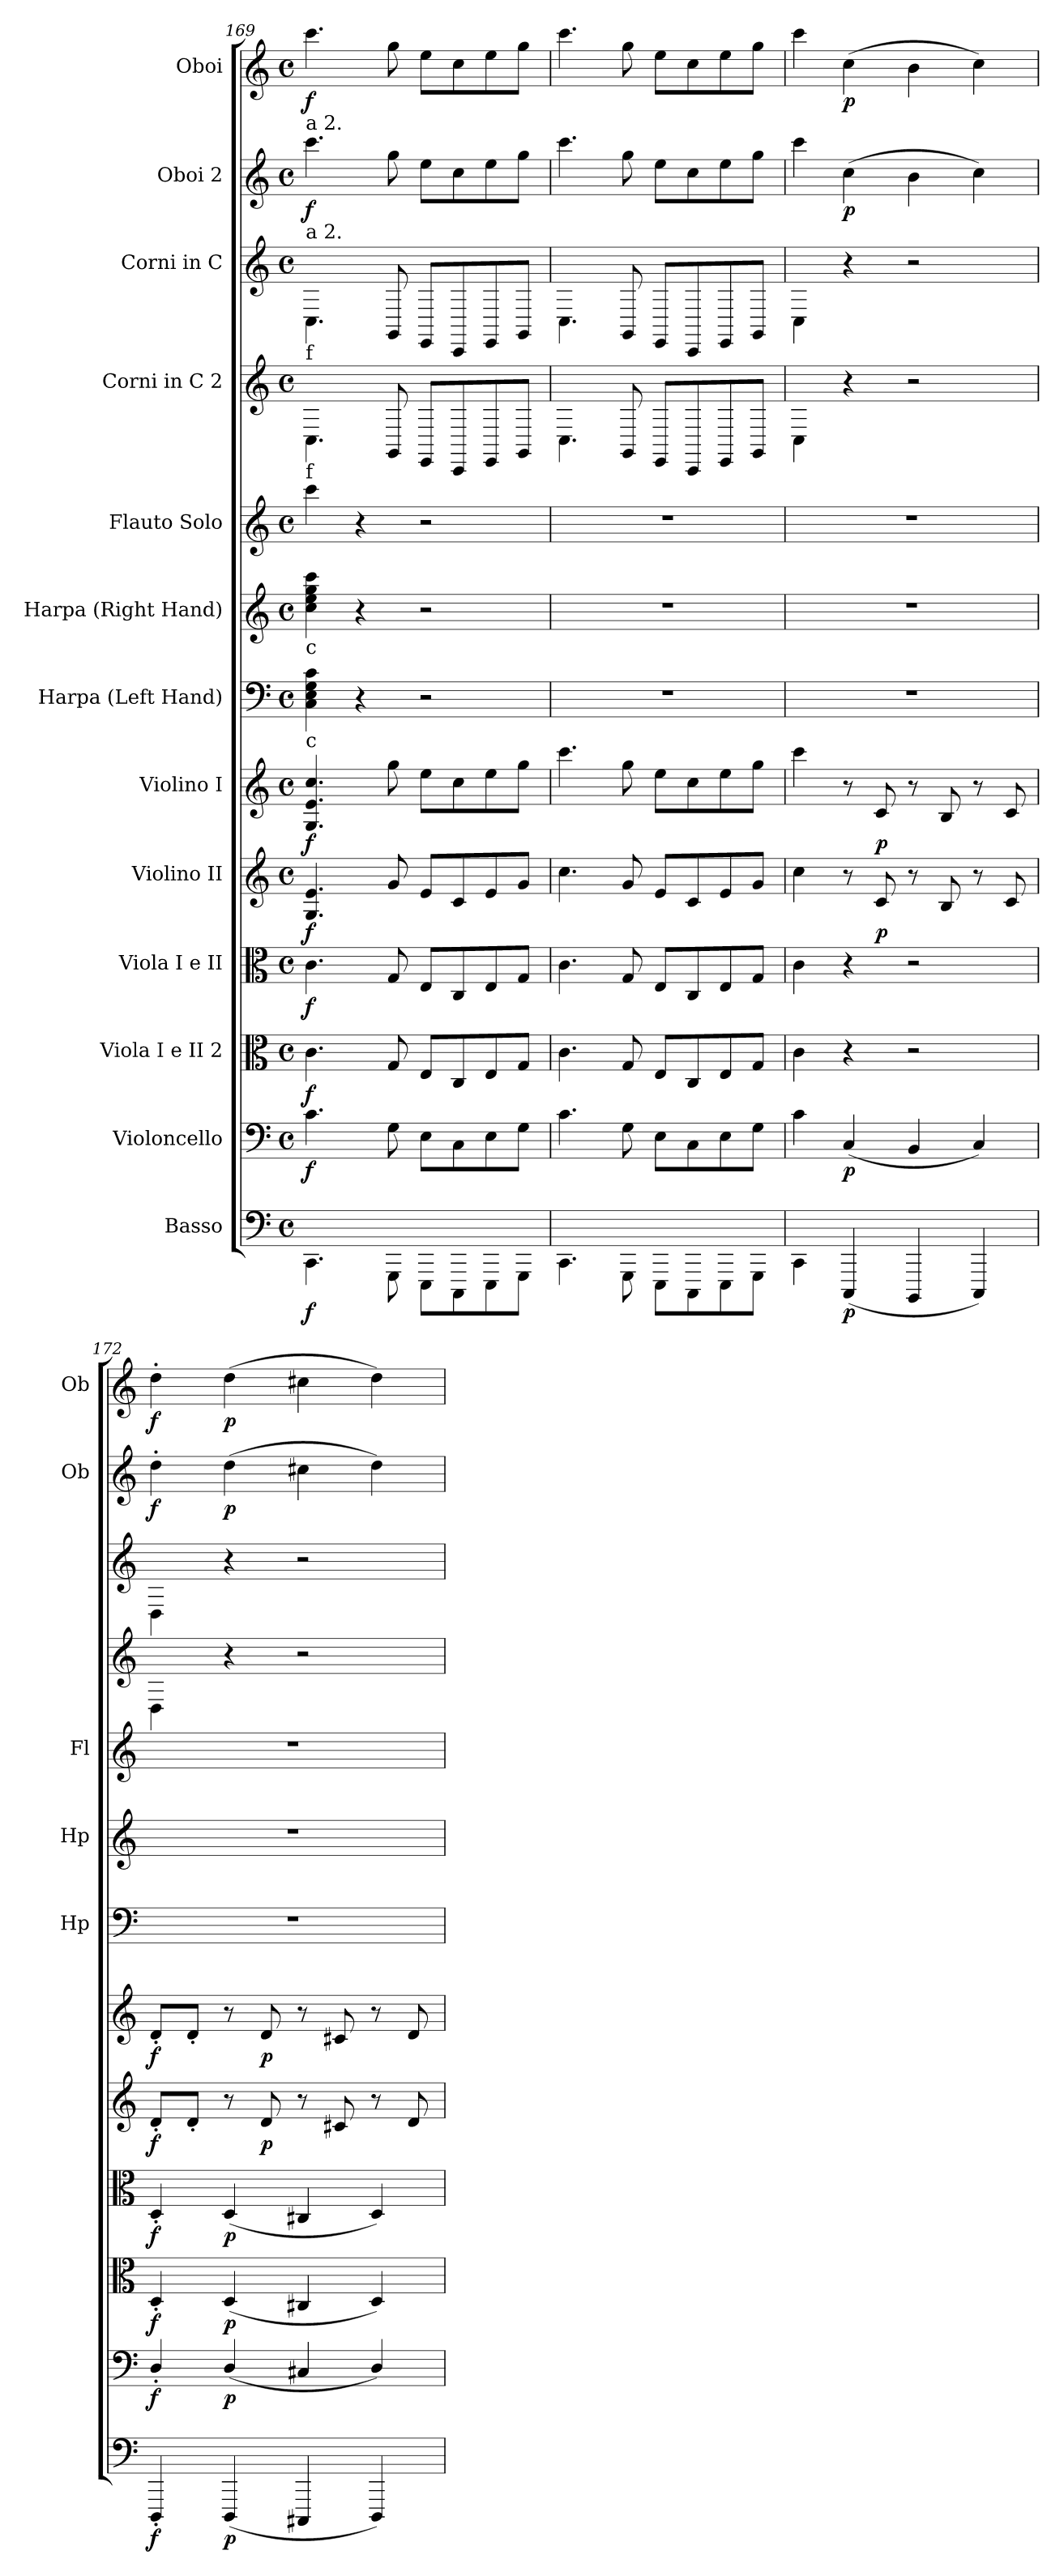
**kern	**dynam	**kern	**dynam	**kern	**dynam	**kern	**dynam	**kern	**dynam	**kern	**dynam	**kern	**kern	**kern	**kern	**kern	**kern	**dynam	**kern	**dynam
*part13	*part13	*part12	*part12	*part11	*part11	*part10	*part10	*part9	*part9	*part8	*part8	*part7	*part6	*part5	*part4	*part3	*part2	*part2	*part1	*part1
*staff13	*staff13	*staff12	*staff12	*staff11	*staff11	*staff10	*staff10	*staff9	*staff9	*staff8	*staff8	*staff7	*staff6	*staff5	*staff4	*staff3	*staff2	*staff2	*staff1	*staff1
*I"Basso	*	*I"Violoncello	*	*I"Viola I e II 2	*	*I"Viola I e II	*	*I"Violino II	*	*I"Violino I	*	*I"Harpa (Left Hand)	*I"Harpa (Right Hand)	*I"Flauto Solo	*I"Corni in C 2	*I"Corni in C	*I"Oboi 2	*	*I"Oboi	*
*	*	*	*	*	*	*	*	*	*	*	*	*I'Hp	*I'Hp	*I'Fl	*	*	*I'Ob	*	*I'Ob	*
*clefF4	*	*clefF4	*	*clefC3	*	*clefC3	*	*clefG2	*	*clefG2	*	*clefF4	*clefG2	*clefG2	*clefG2	*clefG2	*clefG2	*	*clefG2	*
*ITrd0c12	*	*	*	*	*	*	*	*	*	*	*	*	*	*	*ITrd0c12	*ITrd0c12	*	*	*	*
*k[]	*	*k[]	*	*k[]	*	*k[]	*	*k[]	*	*k[]	*	*k[]	*k[]	*k[]	*k[]	*k[]	*k[]	*	*k[]	*
*C:	*	*C:	*	*C:	*	*C:	*	*C:	*	*C:	*	*C:	*C:	*C:	*C:	*C:	*C:	*	*C:	*
*M4/4	*	*M4/4	*	*M4/4	*	*M4/4	*	*M4/4	*	*M4/4	*	*M4/4	*M4/4	*M4/4	*M4/4	*M4/4	*M4/4	*	*M4/4	*
*met(c)	*	*met(c)	*	*met(c)	*	*met(c)	*	*met(c)	*	*met(c)	*	*met(c)	*met(c)	*met(c)	*met(c)	*met(c)	*met(c)	*	*met(c)	*
=169	=169	=169	=169	=169	=169	=169	=169	=169	=169	=169	=169	=169	=169	=169	=169	=169	=169	=169	=169	=169
!	!	!	!	!	!	!	!	!	!	!	!	!	!	!	!	!	!	!	!LO:TX:b:t=a 2.	!
!	!	!	!	!	!	!	!	!	!	!	!	!	!	!	!	!	!LO:TX:b:t=a 2.	!	!	!
!	!	!	!	!	!	!	!	!	!	!	!	!	!	!	!	!LO:TX:b:t=f	!	!	!	!
!	!	!	!	!	!	!	!	!	!	!	!	!	!	!	!LO:TX:b:t=f	!	!	!	!	!
!	!	!	!	!	!	!	!	!	!	!	!	!	!LO:TX:b:t=c	!	!	!	!	!	!	!
!	!	!	!	!	!	!	!	!	!	!	!	!LO:TX:b:t=c	!	!	!	!	!	!	!	!
!	!LO:DY:b	!	!LO:DY:b	!	!LO:DY:b	!	!LO:DY:b	!	!LO:DY:b	!	!LO:DY:b	!	!	!	!	!	!	!LO:DY:b	!	!LO:DY:b
4.CC\	f	4.c\	f	4.c\	f	4.c\	f	4.G/ 4.e/	f	4.G/ 4.e/ 4.cc/	f	4C\ 4E\ 4G\ 4c\	4cc\ 4ee\ 4gg\ 4ccc\	(4ccc\	4.C\	4.C\	4.ccc\	f	4.ccc\	f
.	.	.	.	.	.	.	.	.	.	.	.	4r	4r	4r	.	.	.	.	.	.
8GGG\	.	8G\	.	8G/	.	8G/	.	8g/	.	8gg\	.	.	.	.	8GG/	8GG/	8gg\	.	8gg\	.
8EEE\L	.	8E\L	.	8E/L	.	8E/L	.	8e/L	.	8ee\L	.	2r	2r	2r	8EE/L	8EE/L	8ee\L	.	8ee\L	.
8CCC\	.	8C\	.	8C/	.	8C/	.	8c/	.	8cc\	.	.	.	.	8CC/	8CC/	8cc\	.	8cc\	.
8EEE\	.	8E\	.	8E/	.	8E/	.	8e/	.	8ee\	.	.	.	.	8EE/	8EE/	8ee\	.	8ee\	.
8GGG\J	.	8G\J	.	8G/J	.	8G/J	.	8g/J	.	8gg\J	.	.	.	.	8GG/J	8GG/J	8gg\J	.	8gg\J	.
=170	=170	=170	=170	=170	=170	=170	=170	=170	=170	=170	=170	=170	=170	=170	=170	=170	=170	=170	=170	=170
4.CC\	.	4.c\	.	4.c\	.	4.c\	.	4.cc\	.	4.ccc\	.	1r	1r	1r	4.C\	4.C\	4.ccc\	.	4.ccc\	.
8GGG\	.	8G\	.	8G/	.	8G/	.	8g/	.	8gg\	.	.	.	.	8GG/	8GG/	8gg\	.	8gg\	.
8EEE\L	.	8E\L	.	8E/L	.	8E/L	.	8e/L	.	8ee\L	.	.	.	.	8EE/L	8EE/L	8ee\L	.	8ee\L	.
8CCC\	.	8C\	.	8C/	.	8C/	.	8c/	.	8cc\	.	.	.	.	8CC/	8CC/	8cc\	.	8cc\	.
8EEE\	.	8E\	.	8E/	.	8E/	.	8e/	.	8ee\	.	.	.	.	8EE/	8EE/	8ee\	.	8ee\	.
8GGG\J	.	8G\J	.	8G/J	.	8G/J	.	8g/J	.	8gg\J	.	.	.	.	8GG/J	8GG/J	8gg\J	.	8gg\J	.
=171	=171	=171	=171	=171	=171	=171	=171	=171	=171	=171	=171	=171	=171	=171	=171	=171	=171	=171	=171	=171
4CC\	.	4c\	.	4c\	.	4c\	.	4cc\	.	4ccc\	.	1r	1r	1r	4C\	4C\	4ccc\	.	4ccc\	.
!	!LO:DY:b	!	!LO:DY:b	!	!	!	!	!	!	!	!	!	!	!	!	!	!	!LO:DY:b	!	!LO:DY:b
(4CCC/	p	(4C/	p	4r	.	4r	.	8r	.	8r	.	.	.	.	4r	4r	(4cc\	p	(4cc\	p
!	!	!	!	!	!	!	!	!	!LO:DY:b	!	!LO:DY:b	!	!	!	!	!	!	!	!	!
.	.	.	.	.	.	.	.	8c/	p	8c/	p	.	.	.	.	.	.	.	.	.
4BBBB/	.	4BB/	.	2r	.	2r	.	8r	.	8r	.	.	.	.	2r	2r	4b\	.	4b\	.
.	.	.	.	.	.	.	.	8B/	.	8B/	.	.	.	.	.	.	.	.	.	.
4CCC/)	.	4C/)	.	.	.	.	.	8r	.	8r	.	.	.	.	.	.	4cc\)	.	4cc\)	.
.	.	.	.	.	.	.	.	8c/	.	8c/	.	.	.	.	.	.	.	.	.	.
=172	=172	=172	=172	=172	=172	=172	=172	=172	=172	=172	=172	=172	=172	=172	=172	=172	=172	=172	=172	=172
!	!LO:DY:b	!	!LO:DY:b	!	!LO:DY:b	!	!LO:DY:b	!	!LO:DY:b	!	!LO:DY:b	!	!	!	!	!	!	!LO:DY:b	!	!LO:DY:b
4DDD'/	f	4D'/	f	4D'/	f	4D'/	f	8d'/L	f	8d'/L	f	1r	1r	1r	4D\	4D\	4dd'\	f	4dd'\	f
.	.	.	.	.	.	.	.	8d'/J	.	8d'/J	.	.	.	.	.	.	.	.	.	.
!	!LO:DY:b	!	!LO:DY:b	!	!LO:DY:b	!	!LO:DY:b	!	!	!	!	!	!	!	!	!	!	!LO:DY:b	!	!LO:DY:b
(4DDD/	p	(4D/	p	(4D/	p	(4D/	p	8r	.	8r	.	.	.	.	4r	4r	(4dd\	p	(4dd\	p
!	!	!	!	!	!	!	!	!	!LO:DY:b	!	!LO:DY:b	!	!	!	!	!	!	!	!	!
.	.	.	.	.	.	.	.	8d/	p	8d/	p	.	.	.	.	.	.	.	.	.
4CCC#X/	.	4C#X/	.	4C#X/	.	4C#X/	.	8r	.	8r	.	.	.	.	2r	2r	4cc#X\	.	4cc#X\	.
.	.	.	.	.	.	.	.	8c#X/	.	8c#X/	.	.	.	.	.	.	.	.	.	.
4DDD/)	.	4D/)	.	4D/)	.	4D/)	.	8r	.	8r	.	.	.	.	.	.	4dd\)	.	4dd\)	.
.	.	.	.	.	.	.	.	8d/	.	8d/	.	.	.	.	.	.	.	.	.	.
=	=	=	=	=	=	=	=	=	=	=	=	=	=	=	=	=	=	=	=	=
*-	*-	*-	*-	*-	*-	*-	*-	*-	*-	*-	*-	*-	*-	*-	*-	*-	*-	*-	*-	*-
